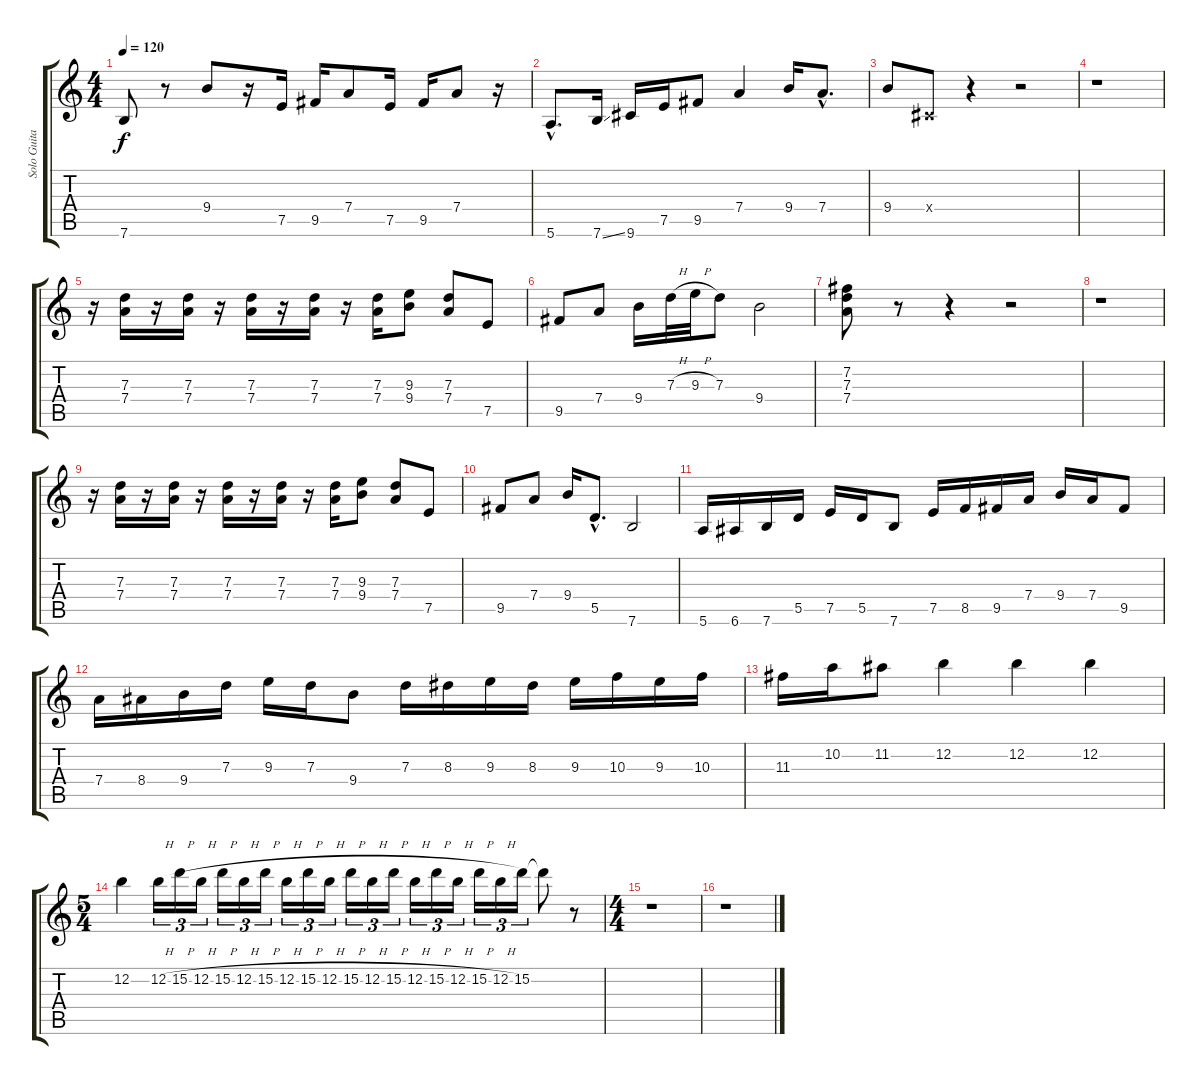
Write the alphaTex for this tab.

\track ("Solo Guitar" "Solo Guita") {instrument overdrivenguitar}
\staff {score tabs}
\tuning (E4 B3 G3 D3 A2 E2) {hide}
\ts (4 4)
\tempo 120
\clef g2
\ks c
7.6.8{dy f} r.8 9.4.8 r.16 7.5.16 9.5.16 7.4.8 7.5.16 9.5.16 7.4.8 r.16 |
5.6{hac}.8{d} 7.6{ss}.16 9.6.16 7.5.16 9.5.8 7.4.4 9.4.16 7.4{hac}.8{d} |
9.4.8 -1.4{x}.8 r.4 r.2 |
r.1 |
r.16 (7.3 7.4).16 r.16 (7.3 7.4).16 r.16 (7.3 7.4).16 r.16 (7.3 7.4).16 r.16 (7.3 7.4).16 (9.3 9.4).8 (7.3 7.4).8 7.5.8 |
9.5.8 7.4.8 9.4.16 7.3{h}.32 9.3{h}.32 7.3.8 9.4.2 |
(7.2 7.3 7.4).8 r.8 r.4 r.2 |
r.1 |
r.16 (7.3 7.4).16 r.16 (7.3 7.4).16 r.16 (7.3 7.4).16 r.16 (7.3 7.4).16 r.16 (7.3 7.4).16 (9.3 9.4).8 (7.3 7.4).8 7.5.8 |
9.5.8 7.4.8 9.4.16 5.5{hac}.8{d} 7.6.2 |
5.6.16 6.6.16 7.6.16 5.5.16 7.5.16 5.5.16 7.6.8 7.5.16 8.5.16 9.5.16 7.4.16 9.4.16 7.4.16 9.5.8 |
7.4.16 8.4.16 9.4.16 7.3.16 9.3.16 7.3.16 9.4.8 7.3.16 8.3.16 9.3.16 8.3.16 9.3.16 10.3.16 9.3.16 10.3.16 |
11.3.16 10.2.16 11.2.8 12.2.4 12.2.4 12.2.4 |
\ts (5 4)
12.2.4 12.2{h}.16{tu (3 2)} 15.2{h}.16{tu (3 2)} 12.2{h}.16{tu (3 2)} 15.2{h}.16{tu (3 2)} 12.2{h}.16{tu (3 2)} 15.2{h}.16{tu (3 2)} 12.2{h}.16{tu (3 2)} 15.2{h}.16{tu (3 2)} 12.2{h}.16{tu (3 2)} 15.2{h}.16{tu (3 2)} 12.2{h}.16{tu (3 2)} 15.2{h}.16{tu (3 2)} 12.2{h}.16{tu (3 2)} 15.2{h}.16{tu (3 2)} 12.2{h}.16{tu (3 2)} 15.2{h}.16{tu (3 2)} 12.2{h}.16{tu (3 2)} 15.2.16{tu (3 2)} 15.2{t}.8 r.8 |
\ts (4 4)
r.1 |
r.1
